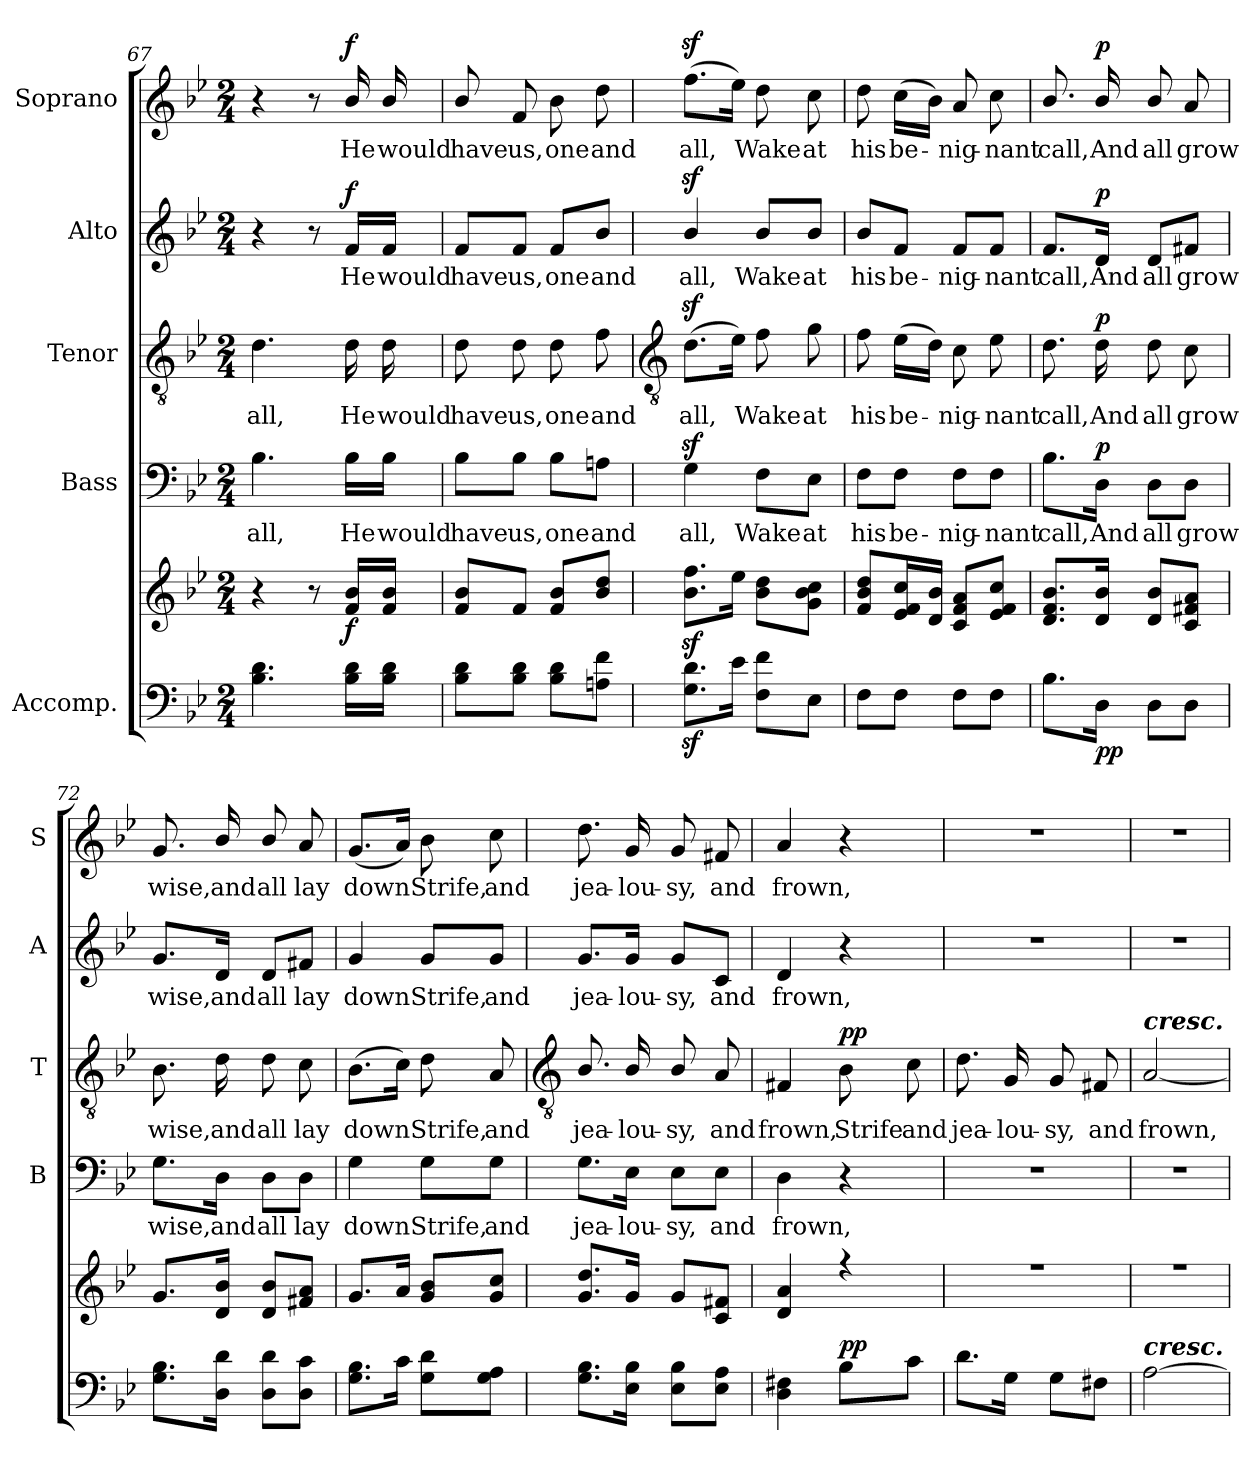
**kern	**kern	**dynam	**kern	**text	**dynam	**kern	**text	**dynam	**kern	**text	**dynam	**kern	**text	**dynam
*part5	*part5	*part5	*part4	*part4	*part4	*part3	*part3	*part3	*part2	*part2	*part2	*part1	*part1	*part1
*staff6	*staff5	*staff5/6	*staff4	*staff4	*staff4	*staff3	*staff3	*staff3	*staff2	*staff2	*staff2	*staff1	*staff1	*staff1
*I"Accomp.	*	*	*I"Bass	*	*	*I"Tenor	*	*	*I"Alto	*	*	*I"Soprano	*	*
*	*	*	*I'B	*	*	*I'T	*	*	*I'A	*	*	*I'S	*	*
*clefF4	*clefG2	*	*clefF4	*	*	*clefGv2	*	*	*clefG2	*	*	*clefG2	*	*
*k[b-e-]	*k[b-e-]	*	*k[b-e-]	*	*	*k[b-e-]	*	*	*k[b-e-]	*	*	*k[b-e-]	*	*
*B-:	*B-:	*	*B-:	*	*	*B-:	*	*	*B-:	*	*	*B-:	*	*
*M2/4	*M2/4	*	*M2/4	*	*	*M2/4	*	*	*M2/4	*	*	*M2/4	*	*
=67	=67	=67	=67	=67	=67	=67	=67	=67	=67	=67	=67	=67	=67	=67
!	!	!	!	!LO:LY:b	!	!	!LO:LY:b	!	!	!	!	!	!	!
4.B- 4.d	4r	.	4.B-	all,	.	4.d	all,	.	4r	.	.	4r	.	.
.	8r	.	.	.	.	.	.	.	8r	.	.	8r	.	.
!	!	!LO:DY:b	!	!LO:LY:b	!	!	!LO:LY:b	!	!	!LO:LY:b	!LO:DY:b	!	!LO:LY:b	!LO:DY:b
16B- 16dLL	16f 16b-LL	f	16B-\LL	He	.	16d	He	.	16f/LL	He	f	16b-/	He	f
!	!	!	!	!LO:LY:b	!	!	!LO:LY:b	!	!	!LO:LY:b	!	!	!LO:LY:b	!
16B- 16dJJ	16f 16b-JJ	.	16B-\JJ	would	.	16d	would	.	16f/JJ	would	.	16b-/	would	.
=68	=68	=68	=68	=68	=68	=68	=68	=68	=68	=68	=68	=68	=68	=68
!	!	!	!	!LO:LY:b	!	!	!LO:LY:b	!	!	!LO:LY:b	!	!	!LO:LY:b	!
8B- 8dL	8f 8b-L	.	8B-\L	have	.	8d	have	.	8f/L	have	.	8b-/	have	.
!	!	!	!	!LO:LY:b	!	!	!LO:LY:b	!	!	!LO:LY:b	!	!	!LO:LY:b	!
8B- 8dJ	8fJ	.	8B-\J	us,	.	8d	us,	.	8f/J	us,	.	8f	us,	.
!	!	!	!	!LO:LY:b	!	!	!LO:LY:b	!	!	!LO:LY:b	!	!	!LO:LY:b	!
8B- 8dL	8f 8b-L	.	8B-\L	one	.	8d	one	.	8f/L	one	.	8b-	one	.
!	!	!	!	!LO:LY:b	!	!	!LO:LY:b	!	!	!LO:LY:b	!	!	!LO:LY:b	!
8An 8fJ	8b- 8ddJ	.	8An\J	and	.	8f	and	.	8b-/J	and	.	8dd	and	.
!!LO:LB:g=z
=69	=69	=69	=69	=69	=69	=69	=69	=69	=69	=69	=69	=69	=69	=69
*	*	*	*	*	*	*clefGv2	*	*	*	*	*	*	*	*
!	!	!	!	!LO:LY:b	!	!	!LO:LY:b	!	!	!LO:LY:b	!	!	!LO:LY:b	!
8.Gz< 8.dz<L	8.b-z< 8.ffz<L	.	4Gz<	all,	.	(>8.dz<L	all,	.	4b-z</	all,	.	(>8.ffz<L	all,	.
16e-J	16ee-J	.	.	.	.	16e-J)	.	.	.	.	.	16ee-J)	.	.
!	!	!	!	!LO:LY:b	!	!	!LO:LY:b	!	!	!LO:LY:b	!	!	!LO:LY:b	!
8F 8fL	8b- 8ddL	.	8F\L	Wake	.	8f	Wake	.	8b-/L	Wake	.	8dd	Wake	.
!	!	!	!	!LO:LY:b	!	!	!LO:LY:b	!	!	!LO:LY:b	!	!	!LO:LY:b	!
8E-J	8g 8b- 8ccJ	.	8E-\J	at	.	8g	at	.	8b-/J	at	.	8cc	at	.
=70	=70	=70	=70	=70	=70	=70	=70	=70	=70	=70	=70	=70	=70	=70
!	!	!	!	!LO:LY:b	!	!	!LO:LY:b	!	!	!LO:LY:b	!	!	!LO:LY:b	!
8FL	8f 8b- 8ddL	.	8F\L	his	.	8f	his	.	8b-/L	his	.	8dd	his	.
!	!	!	!	!LO:LY:b	!	!	!LO:LY:b	!	!	!LO:LY:b	!	!	!LO:LY:b	!
8FJ	16e- 16f 16ccL	.	8F\J	be-	.	(>16e-LL	be-	.	8f/J	be-	.	(>16ccLL	be-	.
.	16d 16b-JJ	.	.	.	.	16dJJ)	.	.	.	.	.	16b-JJ)	.	.
!	!	!	!	!LO:LY:b	!	!	!LO:LY:b	!	!	!LO:LY:b	!	!	!LO:LY:b	!
8FL	8c 8f 8aL	.	8F\L	-nig-	.	8c	nig-	.	8f/L	-nig-	.	8a	nig-	.
!	!	!	!	!LO:LY:b	!	!	!LO:LY:b	!	!	!LO:LY:b	!	!	!LO:LY:b	!
8FJ	8e- 8f 8ccJ	.	8F\J	-nant	.	8e-	-nant	.	8f/J	-nant	.	8cc	-nant	.
=71	=71	=71	=71	=71	=71	=71	=71	=71	=71	=71	=71	=71	=71	=71
!	!	!	!	!LO:LY:b	!	!	!LO:LY:b	!	!	!LO:LY:b	!	!	!LO:LY:b	!
8.B-L	8.d 8.f 8.b-L	.	8.B-\L	call,	.	8.d	call,	.	8.f/L	call,	.	8.b-/	call,	.
!	!	!LO:DY:b=2	!	!LO:LY:b	!	!	!LO:LY:b	!	!	!LO:LY:b	!	!	!LO:LY:b	!
!	!	!LO:DY:n=1:b	!	!	!LO:DY:b	!	!	!LO:DY:b	!	!	!LO:DY:b	!	!	!LO:DY:b
16DJ	16d 16b-J	p p	16D\Jk	And	p	16d	And	p	16d/Jk	And	p	16b-/	And	p
!	!	!	!	!LO:LY:b	!	!	!LO:LY:b	!	!	!LO:LY:b	!	!	!LO:LY:b	!
8DL	8d 8b-L	.	8D\L	all	.	8d	all	.	8d/L	all	.	8b-/	all	.
!	!	!	!	!LO:LY:b	!	!	!LO:LY:b	!	!	!LO:LY:b	!	!	!LO:LY:b	!
8DJ	8c 8f#X 8aJ	.	8D\J	grow	.	8c	grow	.	8f#X/J	grow	.	8a	grow	.
=72	=72	=72	=72	=72	=72	=72	=72	=72	=72	=72	=72	=72	=72	=72
!	!	!	!	!LO:LY:b	!	!	!LO:LY:b	!	!	!LO:LY:b	!	!	!LO:LY:b	!
8.G 8.B-L	8.gL	.	8.G\L	wise,	.	8.B-	wise,	.	8.g/L	wise,	.	8.g	wise,	.
!	!	!	!	!LO:LY:b	!	!	!LO:LY:b	!	!	!LO:LY:b	!	!	!LO:LY:b	!
16D 16dJ	16d/ 16b-/J	.	16D\Jk	and	.	16d	and	.	16d/Jk	and	.	16b-/	and	.
!	!	!	!	!LO:LY:b	!	!	!LO:LY:b	!	!	!LO:LY:b	!	!	!LO:LY:b	!
8D 8dL	8d/ 8b-/L	.	8D\L	all	.	8d	all	.	8d/L	all	.	8b-/	all	.
!	!	!	!	!LO:LY:b	!	!	!LO:LY:b	!	!	!LO:LY:b	!	!	!LO:LY:b	!
8D 8cJ	8f#X 8aJ	.	8D\J	lay	.	8c	lay	.	8f#X/J	lay	.	8a	lay	.
=73	=73	=73	=73	=73	=73	=73	=73	=73	=73	=73	=73	=73	=73	=73
!	!	!	!	!LO:LY:b	!	!	!LO:LY:b	!	!	!LO:LY:b	!	!	!LO:LY:b	!
8.G 8.B-L	8.gL	.	4G	down	.	(>8.B-L	down	.	4g	down	.	(<8.gL	down	.
16cJ	16aJ	.	.	.	.	16cJ)	.	.	.	.	.	16aJ)	.	.
!	!	!	!	!LO:LY:b	!	!	!LO:LY:b	!	!	!LO:LY:b	!	!	!LO:LY:b	!
8G 8dL	8g 8b-L	.	8G\L	Strife,	.	8d	Strife,	.	8g/L	Strife,	.	8b-	Strife,	.
!	!	!	!	!LO:LY:b	!	!	!LO:LY:b	!	!	!LO:LY:b	!	!	!LO:LY:b	!
8G 8AJ	8g 8ccJ	.	8G\J	and	.	8A	and	.	8g/J	and	.	8cc	and	.
!!LO:LB:g=z
=74	=74	=74	=74	=74	=74	=74	=74	=74	=74	=74	=74	=74	=74	=74
*	*	*	*	*	*	*clefGv2	*	*	*	*	*	*	*	*
*	*^	*	*	*	*	*	*	*	*	*	*	*	*	*
!	!	!LO:N:vis=1	!	!	!LO:LY:b	!	!	!LO:LY:b	!	!	!LO:LY:b	!	!	!LO:LY:b	!
8.G 8.B-L	8.g 8.ddL	2ryy	.	8.G\L	jea-	.	8.B-/	jea-	.	8.g/L	jea-	.	8.dd	jea-	.
!	!	!	!	!	!LO:LY:b	!	!	!LO:LY:b	!	!	!LO:LY:b	!	!	!LO:LY:b	!
16E- 16B-J	16gJ	.	.	16E-\Jk	-lou-	.	16B-/	-lou-	.	16g/Jk	-lou-	.	16g	-lou-	.
!	!	!	!	!	!LO:LY:b	!	!	!LO:LY:b	!	!	!LO:LY:b	!	!	!LO:LY:b	!
8E- 8B-L	8gL	.	.	8E-\L	-sy,	.	8B-/	-sy,	.	8g/L	-sy,	.	8g	-sy,	.
!	!	!	!	!	!LO:LY:b	!	!	!LO:LY:b	!	!	!LO:LY:b	!	!	!LO:LY:b	!
8E- 8AJ	8c 8f#XJ	.	.	8E-\J	and	.	8A	and	.	8c/J	and	.	8f#X	and	.
=75	=75	=75	=75	=75	=75	=75	=75	=75	=75	=75	=75	=75	=75	=75	=75
!	!	!LO:N:vis=1	!	!	!LO:LY:b	!	!	!LO:LY:b	!	!	!LO:LY:b	!	!	!LO:LY:b	!
4D 4F#X	4d 4a	2ryy	.	4D	frown,	.	4F#X	frown,	.	4d	frown,	.	4a	frown,	.
!	!	!	!LO:DY:a=2	!	!	!	!	!LO:LY:b	!LO:DY:b	!	!	!	!	!	!
8B-L	4r	.	pp	4r	.	.	8B-	Strife	pp	4r	.	.	4r	.	.
!	!	!	!	!	!	!	!	!LO:LY:b	!	!	!	!	!	!	!
8cJ	.	.	.	.	.	.	8c	and	.	.	.	.	.	.	.
=76	=76	=76	=76	=76	=76	=76	=76	=76	=76	=76	=76	=76	=76	=76	=76
!	!LO:N:vis=1	!LO:N:vis=1	!	!LO:N:vis=1	!	!	!	!LO:LY:b	!	!LO:N:vis=1	!	!	!LO:N:vis=1	!	!
8.dL	2r	2ryy	.	2r	.	.	8.d	jea-	.	2r	.	.	2r	.	.
!	!	!	!	!	!	!	!	!LO:LY:b	!	!	!	!	!	!	!
16GJ	.	.	.	.	.	.	16G	-lou-	.	.	.	.	.	.	.
!	!	!	!	!	!	!	!	!LO:LY:b	!	!	!	!	!	!	!
8GL	.	.	.	.	.	.	8G	-sy,	.	.	.	.	.	.	.
!	!	!	!	!	!	!	!	!LO:LY:b	!	!	!	!	!	!	!
8F#XJ	.	.	.	.	.	.	8F#X	and	.	.	.	.	.	.	.
=77	=77	=77	=77	=77	=77	=77	=77	=77	=77	=77	=77	=77	=77	=77	=77
!	!	!	!	!	!	!	!LO:TX:a:Bi:t=cresc.	!	!	!	!	!	!	!	!
!LO:TX:a:Bi:t=cresc.	!	!	!	!	!	!	!	!	!	!	!	!	!	!	!
!	!LO:N:vis=1	!LO:N:vis=1	!	!LO:N:vis=1	!	!	!	!LO:LY:b	!	!LO:N:vis=1	!	!	!LO:N:vis=1	!	!
[2A	2r	2ryy	.	2r	.	.	[2A	frown,	.	2r	.	.	2r	.	.
*	*v	*v	*	*	*	*	*	*	*	*	*	*	*	*	*
=	=	=	=	=	=	=	=	=	=	=	=	=	=	=
*-	*-	*-	*-	*-	*-	*-	*-	*-	*-	*-	*-	*-	*-	*-
